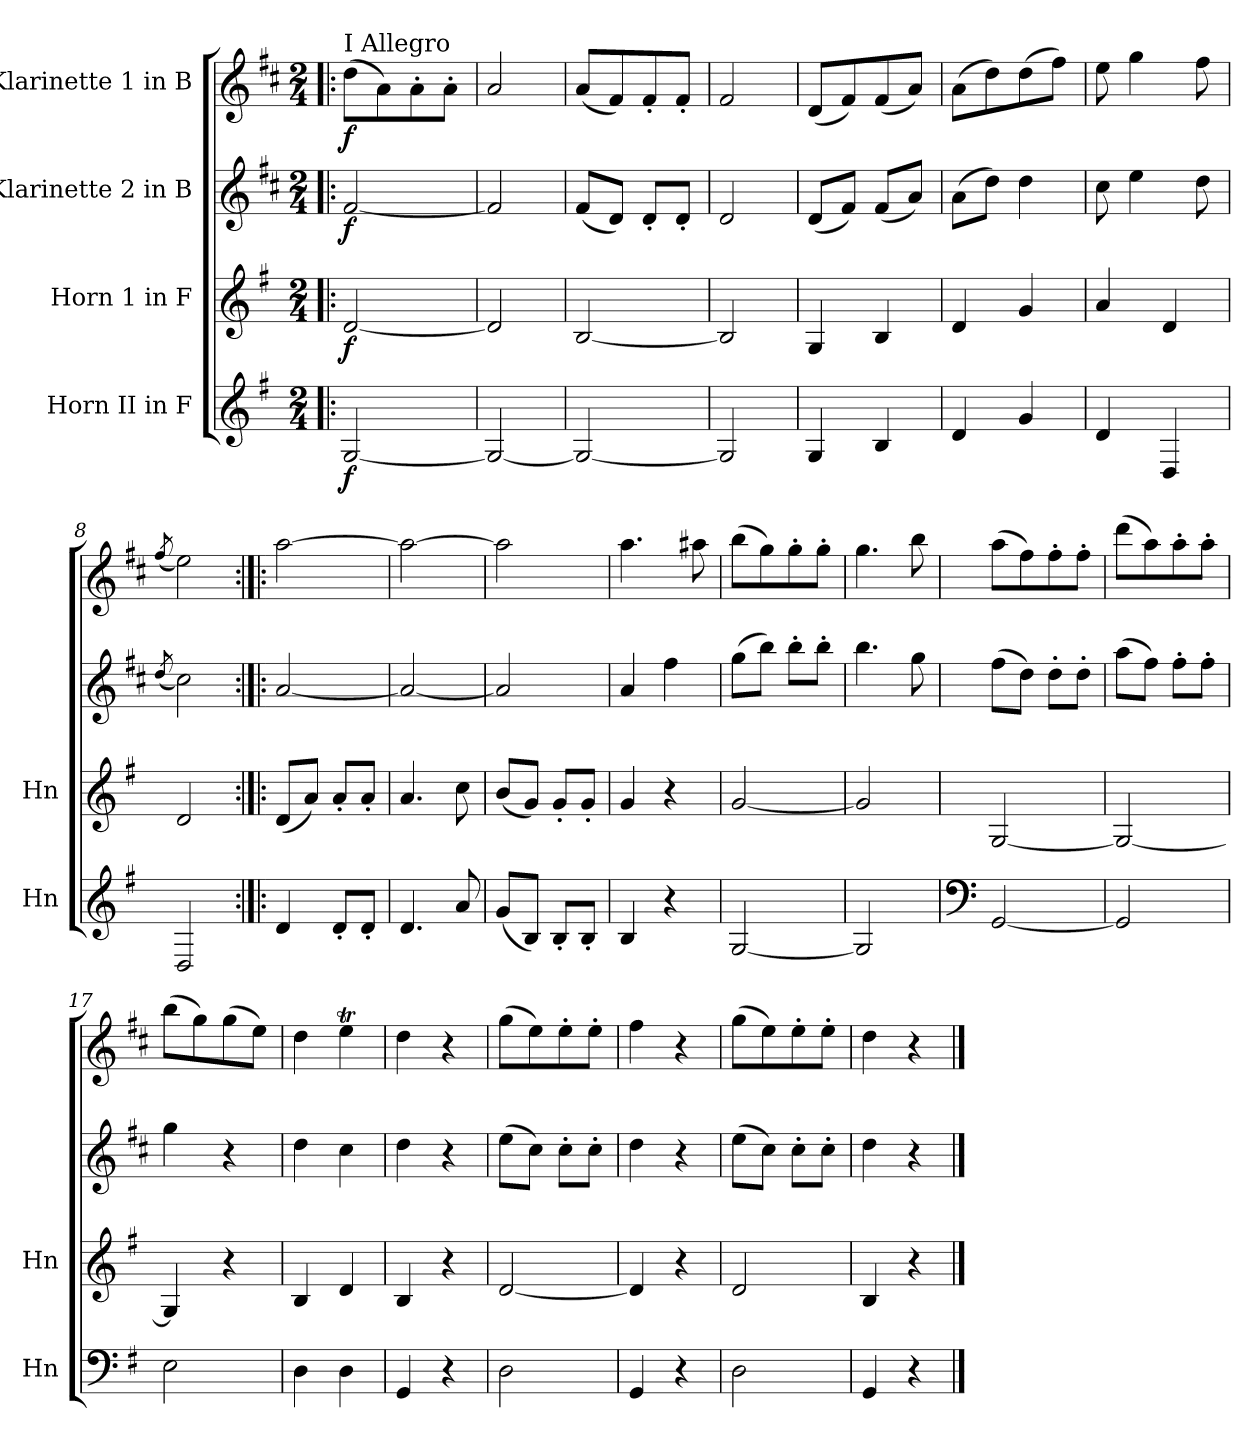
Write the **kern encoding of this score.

**kern	**dynam	**kern	**dynam	**kern	**dynam	**kern	**dynam
*part4	*part4	*part3	*part3	*part2	*part2	*part1	*part1
*staff4	*staff4	*staff3	*staff3	*staff2	*staff2	*staff1	*staff1
*I"Horn II in F	*	*I"Horn 1 in F	*	*I"Klarinette 2 in B	*	*I"Klarinette 1 in B	*
*I'Hn	*	*I'Hn	*	*	*	*	*
*clefG2	*	*clefG2	*	*clefG2	*	*clefG2	*
*ITrd4c7	*	*ITrd4c7	*	*ITrd1c2	*	*ITrd1c2	*
*k[]	*	*k[]	*	*k[]	*	*k[]	*
*M2/4	*	*M2/4	*	*M2/4	*	*M2/4	*
=1!|:	=1!|:	=1!|:	=1!|:	=1!|:	=1!|:	=1!|:	=1!|:
!	!	!	!	!	!	!LO:TX:t=I Allegro	!
!	!LO:DY:b	!	!LO:DY:b	!	!LO:DY:b	!	!LO:DY:b
[2C/	f	[2G/	f	[2e/	f	(>8cc\L	f
.	.	.	.	.	.	8g\)	.
.	.	.	.	.	.	8g'\	.
.	.	.	.	.	.	8g'\J	.
=2	=2	=2	=2	=2	=2	=2	=2
2C/_	.	2G/]	.	2e/]	.	2g/	.
=3	=3	=3	=3	=3	=3	=3	=3
2C/_	.	[2E/	.	(<8e/L	.	(<8g/L	.
.	.	.	.	8c/J)	.	8e/)	.
.	.	.	.	8c'/L	.	8e'/	.
.	.	.	.	8c'/J	.	8e'/J	.
=4	=4	=4	=4	=4	=4	=4	=4
2C/]	.	2E/]	.	2c/	.	2e/	.
=5	=5	=5	=5	=5	=5	=5	=5
4C/	.	4C/	.	(<8c/L	.	(<8c/L	.
.	.	.	.	8e/J)	.	8e/)	.
4E/	.	4E/	.	(<8e/L	.	(<8e/	.
.	.	.	.	8g/J)	.	8g/J)	.
=6	=6	=6	=6	=6	=6	=6	=6
4G/	.	4G/	.	(>8g\L	.	(>8g\L	.
.	.	.	.	8cc\J)	.	8cc\)	.
4c/	.	4c/	.	4cc\	.	(>8cc\	.
.	.	.	.	.	.	8ee\J)	.
=7	=7	=7	=7	=7	=7	=7	=7
4G/	.	4d/	.	8b\	.	8dd\	.
.	.	.	.	4dd\	.	4ff\	.
4GG/	.	4G/	.	.	.	.	.
.	.	.	.	8cc\	.	8ee\	.
=8	=8	=8	=8	=8	=8	=8	=8
.	.	.	.	(<8qcc/	.	(<8qee/	.
2GG/	.	2G/	.	2b\)	.	2dd\)	.
!!LO:LB:g=z
=9:|!|:	=9:|!|:	=9:|!|:	=9:|!|:	=9:|!|:	=9:|!|:	=9:|!|:	=9:|!|:
4G/	.	(<8G/L	.	[2g/	.	[2gg\	.
.	.	8d/J)	.	.	.	.	.
8G'/L	.	8d'/L	.	.	.	.	.
8G'/J	.	8d'/J	.	.	.	.	.
=10	=10	=10	=10	=10	=10	=10	=10
4.G/	.	4.d/	.	2g/_	.	2gg\_	.
8d/	.	8f\	.	.	.	.	.
=11	=11	=11	=11	=11	=11	=11	=11
(<8c/L	.	(<8e/L	.	2g/]	.	2gg\]	.
8E/J)	.	8c/J)	.	.	.	.	.
8E'/L	.	8c'/L	.	.	.	.	.
8E'/J	.	8c'/J	.	.	.	.	.
=12	=12	=12	=12	=12	=12	=12	=12
4E/	.	4c/	.	4g/	.	4.gg\	.
4r	.	4r	.	4ee\	.	.	.
.	.	.	.	.	.	8gg#X\	.
=13	=13	=13	=13	=13	=13	=13	=13
[2C/	.	[2c/	.	(>8ff\L	.	(>8aa\L	.
.	.	.	.	8aa\J)	.	8ff\)	.
.	.	.	.	8aa'\L	.	8ff'\	.
.	.	.	.	8aa'\J	.	8ff'\J	.
=14	=14	=14	=14	=14	=14	=14	=14
2C/]	.	2c/]	.	4.aa\	.	4.ff\	.
.	.	.	.	8ff\	.	8aa\	.
=15	=15	=15	=15	=15	=15	=15	=15
*clefF4	*	*	*	*	*	*	*
[2CC/	.	[2C/	.	(>8ee\L	.	(>8gg\L	.
.	.	.	.	8cc\J)	.	8ee\)	.
.	.	.	.	8cc'\L	.	8ee'\	.
.	.	.	.	8cc'\J	.	8ee'\J	.
=16	=16	=16	=16	=16	=16	=16	=16
2CC/]	.	2C/_	.	(>8gg\L	.	(>8ccc\L	.
.	.	.	.	8ee\J)	.	8gg\)	.
.	.	.	.	8ee'\L	.	8gg'\	.
.	.	.	.	8ee'\J	.	8gg'\J	.
=17	=17	=17	=17	=17	=17	=17	=17
2AA\	.	4C/]	.	4ff\	.	(>8aa\L	.
.	.	.	.	.	.	8ff\)	.
.	.	4r	.	4r	.	(>8ff\	.
.	.	.	.	.	.	8dd\J)	.
!!LO:LB:g=z
=18	=18	=18	=18	=18	=18	=18	=18
4GG\	.	4E/	.	4cc\	.	4cc\	.
4GG\	.	4G/	.	4b\	.	4ddT\	.
=19	=19	=19	=19	=19	=19	=19	=19
4CC/	.	4E/	.	4cc\	.	4cc\	.
4r	.	4r	.	4r	.	4r	.
=20	=20	=20	=20	=20	=20	=20	=20
2GG\	.	[2G/	.	(>8dd\L	.	(>8ff\L	.
.	.	.	.	8b\J)	.	8dd\)	.
.	.	.	.	8b'\L	.	8dd'\	.
.	.	.	.	8b'\J	.	8dd'\J	.
=21	=21	=21	=21	=21	=21	=21	=21
4CC/	.	4G/]	.	4cc\	.	4ee\	.
4r	.	4r	.	4r	.	4r	.
=22	=22	=22	=22	=22	=22	=22	=22
2GG\	.	2G/	.	(>8dd\L	.	(>8ff\L	.
.	.	.	.	8b\J)	.	8dd\)	.
.	.	.	.	8b'\L	.	8dd'\	.
.	.	.	.	8b'\J	.	8dd'\J	.
=23	=23	=23	=23	=23	=23	=23	=23
4CC/	.	4E/	.	4cc\	.	4cc\	.
4r	.	4r	.	4r	.	4r	.
==	==	==	==	==	==	==	==
*-	*-	*-	*-	*-	*-	*-	*-
